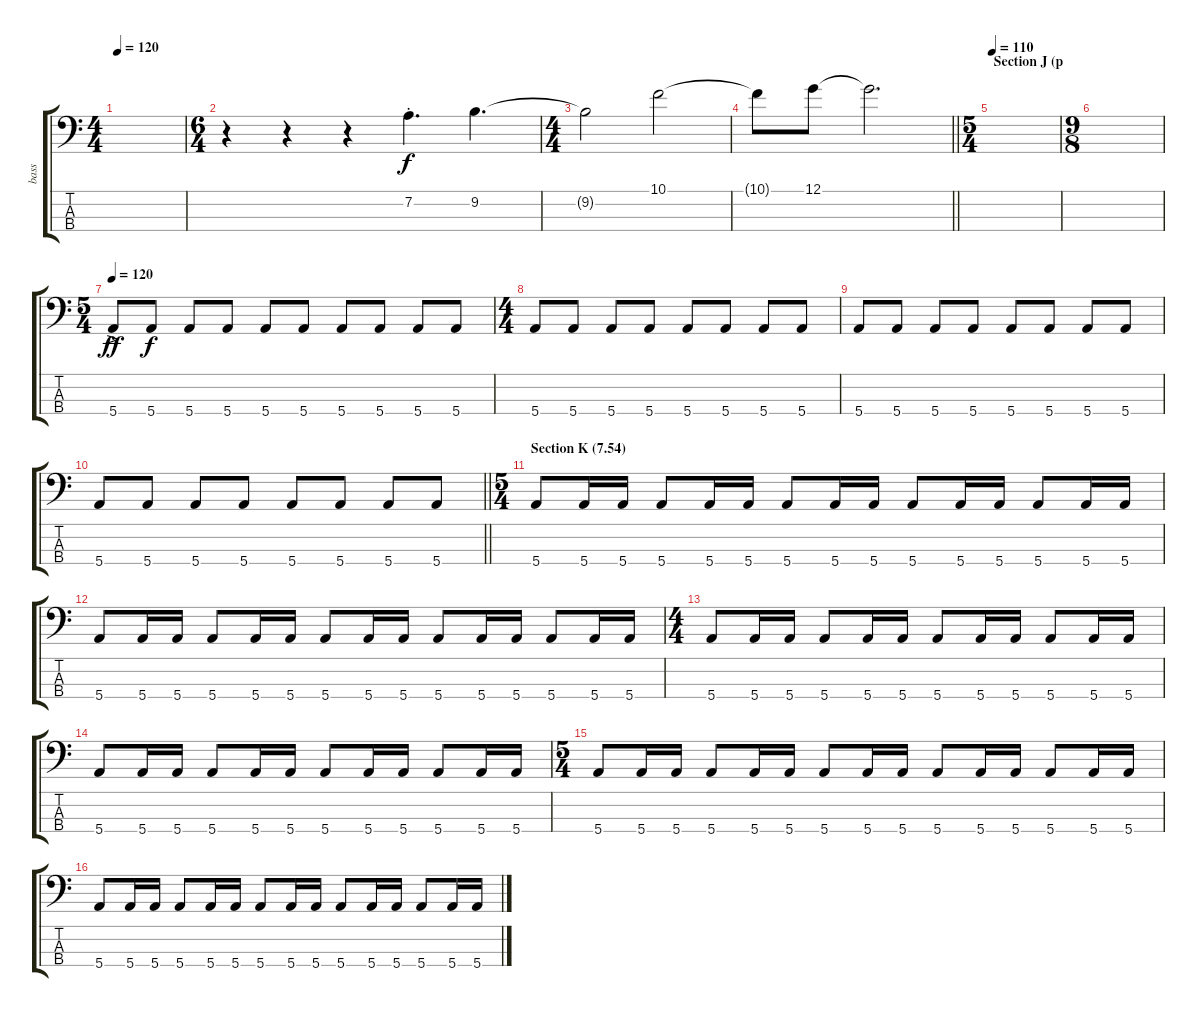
\track ("bass" "bass") {instrument electricbassfinger}
\staff {score tabs}
\tuning (G2 D2 A1 E1) {hide}
\ts (4 4)
\tempo 120
\clef f4
\ks c
|
\ts (6 4)
r.4 r.4 r.4 7.2{st}.4{d} 9.2.4{d} |
\ts (4 4)
9.2{t}.2 10.1.2 |
\barLineRight lightlight
10.1{t}.8 12.1.8 12.1{t}.2{d} |
\ts (5 4)
\section ("" "Section J (p")
\tempo 110
|
\ts (9 8)
|
\ts (5 4)
\tempo 120
5.4{ac}.8{dy ff} 5.4.8{dy f} 5.4.8 5.4.8 5.4.8 5.4.8 5.4.8 5.4.8 5.4.8 5.4.8 |
\ts (4 4)
5.4.8 5.4.8 5.4.8 5.4.8 5.4.8 5.4.8 5.4.8 5.4.8 |
5.4.8 5.4.8 5.4.8 5.4.8 5.4.8 5.4.8 5.4.8 5.4.8 |
\barLineRight lightlight
5.4.8 5.4.8 5.4.8 5.4.8 5.4.8 5.4.8 5.4.8 5.4.8 |
\ts (5 4)
\section ("" "Section K (7.54)")
5.4.8 5.4.16 5.4.16 5.4.8 5.4.16 5.4.16 5.4.8 5.4.16 5.4.16 5.4.8 5.4.16 5.4.16 5.4.8 5.4.16 5.4.16 |
5.4.8 5.4.16 5.4.16 5.4.8 5.4.16 5.4.16 5.4.8 5.4.16 5.4.16 5.4.8 5.4.16 5.4.16 5.4.8 5.4.16 5.4.16 |
\ts (4 4)
5.4.8 5.4.16 5.4.16 5.4.8 5.4.16 5.4.16 5.4.8 5.4.16 5.4.16 5.4.8 5.4.16 5.4.16 |
5.4.8 5.4.16 5.4.16 5.4.8 5.4.16 5.4.16 5.4.8 5.4.16 5.4.16 5.4.8 5.4.16 5.4.16 |
\ts (5 4)
5.4.8 5.4.16 5.4.16 5.4.8 5.4.16 5.4.16 5.4.8 5.4.16 5.4.16 5.4.8 5.4.16 5.4.16 5.4.8 5.4.16 5.4.16 |
5.4.8 5.4.16 5.4.16 5.4.8 5.4.16 5.4.16 5.4.8 5.4.16 5.4.16 5.4.8 5.4.16 5.4.16 5.4.8 5.4.16 5.4.16
